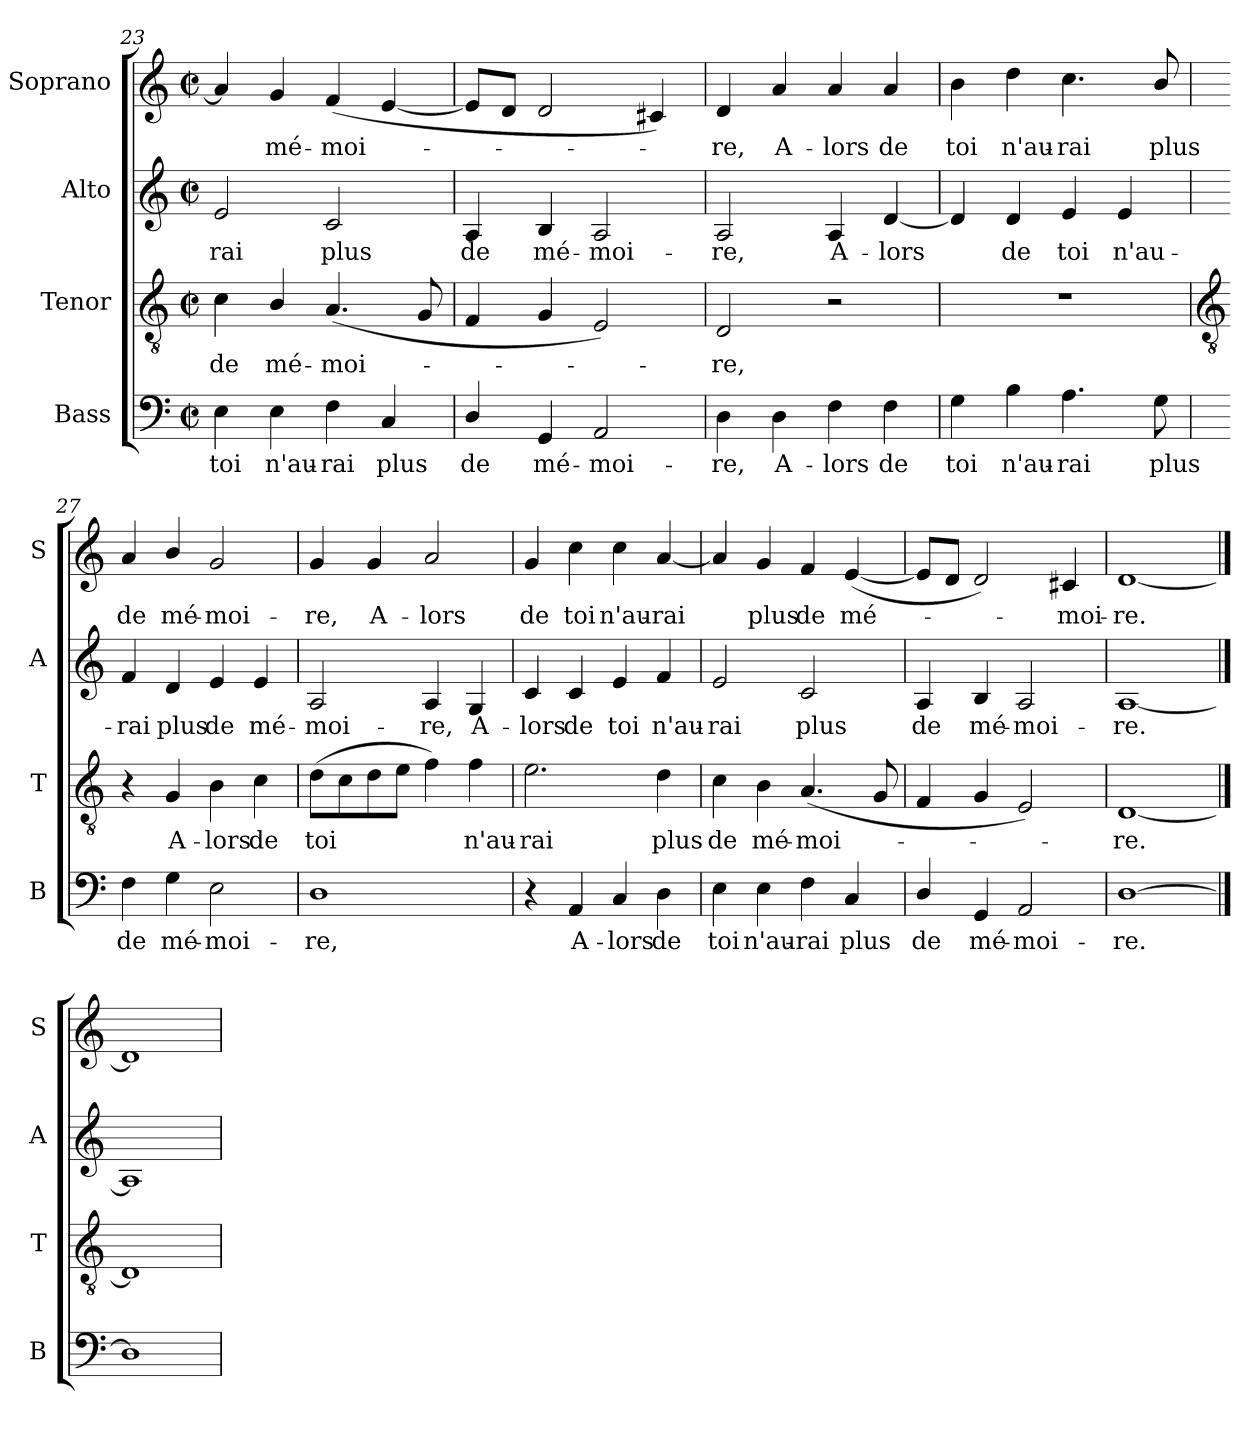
**kern	**text	**kern	**text	**kern	**text	**kern	**text
*part4	*part4	*part3	*part3	*part2	*part2	*part1	*part1
*staff4	*staff4	*staff3	*staff3	*staff2	*staff2	*staff1	*staff1
*I"Bass	*	*I"Tenor	*	*I"Alto	*	*I"Soprano	*
*I'B	*	*I'T	*	*I'A	*	*I'S	*
*clefF4	*	*clefGv2	*	*clefG2	*	*clefG2	*
*k[]	*	*k[]	*	*k[]	*	*k[]	*
*C:	*	*C:	*	*C:	*	*C:	*
*M2/2	*	*M2/2	*	*M2/2	*	*M2/2	*
*met(c|)	*	*met(c|)	*	*met(c|)	*	*met(c|)	*
=23	=23	=23	=23	=23	=23	=23	=23
!	!LO:LY:b	!	!LO:LY:b	!	!LO:LY:b	!	!
4E	toi	4c	de	2e	-rai	4a]	.
!	!LO:LY:b	!	!LO:LY:b	!	!	!	!LO:LY:b
4E	n'au-	4B/	mé-	.	.	4g	mé-
!	!LO:LY:b	!	!LO:LY:b	!	!LO:LY:b	!	!LO:LY:b
4F	-rai	(<4.A	-moi-	2c	plus	(<4f	-moi-
!	!LO:LY:b	!	!	!	!	!	!
4C	plus	.	.	.	.	[4e	.
.	.	8G	.	.	.	.	.
=24	=24	=24	=24	=24	=24	=24	=24
!	!LO:LY:b	!	!	!	!LO:LY:b	!	!
4D/	de	4F	.	4A	de	8eL]	.
.	.	.	.	.	.	8dJ	.
!	!LO:LY:b	!	!	!	!LO:LY:b	!	!
4GG	mé-	4G	.	4B/	mé-	2d	.
!	!LO:LY:b	!	!	!	!LO:LY:b	!	!
2AA	-moi-	2E)	.	2A	-moi-	.	.
.	.	.	.	.	.	4c#X)	.
=25	=25	=25	=25	=25	=25	=25	=25
!	!LO:LY:b	!	!LO:LY:b	!	!LO:LY:b	!	!LO:LY:b
4D	-re,	2D	re,	2A	-re,	4d	re,
!	!LO:LY:b	!	!	!	!	!	!LO:LY:b
4D	A-	.	.	.	.	4a	A-
!	!LO:LY:b	!	!	!	!LO:LY:b	!	!LO:LY:b
4F	-lors	2r	.	4A	A-	4a	-lors
!	!LO:LY:b	!	!	!	!LO:LY:b	!	!LO:LY:b
4F	de	.	.	[4d	-lors	4a	de
=26	=26	=26	=26	=26	=26	=26	=26
!	!LO:LY:b	!	!	!	!	!	!LO:LY:b
4G	toi	1r	.	4d]	.	4b	toi
!	!LO:LY:b	!	!	!	!LO:LY:b	!	!LO:LY:b
4B	n'au-	.	.	4d	de	4dd	n'au-
!	!LO:LY:b	!	!	!	!LO:LY:b	!	!LO:LY:b
4.A	-rai	.	.	4e	toi	4.cc	-rai
!	!	!	!	!	!LO:LY:b	!	!
.	.	.	.	4e	n'au-	.	.
!	!LO:LY:b	!	!	!	!	!	!LO:LY:b
8G	plus	.	.	.	.	8b/	plus
!!LO:LB:g=z
=27	=27	=27	=27	=27	=27	=27	=27
*	*	*clefGv2	*	*	*	*	*
!	!LO:LY:b	!	!	!	!LO:LY:b	!	!LO:LY:b
4F	de	4r	.	4f	-rai	4a	de
!	!LO:LY:b	!	!LO:LY:b	!	!LO:LY:b	!	!LO:LY:b
4G	mé-	4G	A-	4d	plus	4b/	mé-
!	!LO:LY:b	!	!LO:LY:b	!	!LO:LY:b	!	!LO:LY:b
2E	-moi-	4B	-lors	4e	de	2g	-moi-
!	!	!	!LO:LY:b	!	!LO:LY:b	!	!
.	.	4c	de	4e	mé-	.	.
=28	=28	=28	=28	=28	=28	=28	=28
!	!LO:LY:b	!	!LO:LY:b	!	!LO:LY:b	!	!LO:LY:b
1D	-re,	(>8dL	toi	2A	-moi-	4g	-re,
.	.	8c	.	.	.	.	.
!	!	!	!	!	!	!	!LO:LY:b
.	.	8d	.	.	.	4g	A-
.	.	8eJ	.	.	.	.	.
!	!	!	!	!	!LO:LY:b	!	!LO:LY:b
.	.	4f)	.	4A	-re,	2a	-lors
!	!	!	!LO:LY:b	!	!LO:LY:b	!	!
.	.	4f	n'au-	4G	A-	.	.
=29	=29	=29	=29	=29	=29	=29	=29
!	!	!	!LO:LY:b	!	!LO:LY:b	!	!LO:LY:b
4r	.	2.e	-rai	4c	-lors	4g	de
!	!LO:LY:b	!	!	!	!LO:LY:b	!	!LO:LY:b
4AA	A-	.	.	4c	de	4cc	toi
!	!LO:LY:b	!	!	!	!LO:LY:b	!	!LO:LY:b
4C	-lors	.	.	4e	toi	4cc	n'au-
!	!LO:LY:b	!	!LO:LY:b	!	!LO:LY:b	!	!LO:LY:b
4D	de	4d	plus	4f	n'au-	[4a	-rai
=30	=30	=30	=30	=30	=30	=30	=30
!	!LO:LY:b	!	!LO:LY:b	!	!LO:LY:b	!	!
4E	toi	4c	de	2e	-rai	4a]	.
!	!LO:LY:b	!	!LO:LY:b	!	!	!	!LO:LY:b
4E	n'au-	4B	mé-	.	.	4g	plus
!	!LO:LY:b	!	!LO:LY:b	!	!LO:LY:b	!	!LO:LY:b
4F	-rai	(<4.A	-moi-	2c	plus	4f	de
!	!LO:LY:b	!	!	!	!	!	!LO:LY:b
4C	plus	.	.	.	.	(<[4e	mé-
.	.	8G	.	.	.	.	.
=31	=31	=31	=31	=31	=31	=31	=31
!	!LO:LY:b	!	!	!	!LO:LY:b	!	!
4D/	de	4F	.	4A	de	8eL]	.
.	.	.	.	.	.	8dJ	.
!	!LO:LY:b	!	!	!	!LO:LY:b	!	!
4GG	mé-	4G	.	4B/	mé-	2d)	.
!	!LO:LY:b	!	!	!	!LO:LY:b	!	!
2AA	-moi-	2E)	.	2A	-moi-	.	.
!	!	!	!	!	!	!	!LO:LY:b
.	.	.	.	.	.	4c#X	moi-
=32	=32	=32	=32	=32	=32	=32	=32
!	!LO:LY:b	!	!LO:LY:b	!	!LO:LY:b	!	!LO:LY:b
[1D	-re.	[1D	re.	[1A	-re.	[1d	-re.
==33	==33	==33	==33	==33	==33	==33	==33
1D]	.	1D]	.	1A]	.	1d]	.
=	=	=	=	=	=	=	=
*-	*-	*-	*-	*-	*-	*-	*-
